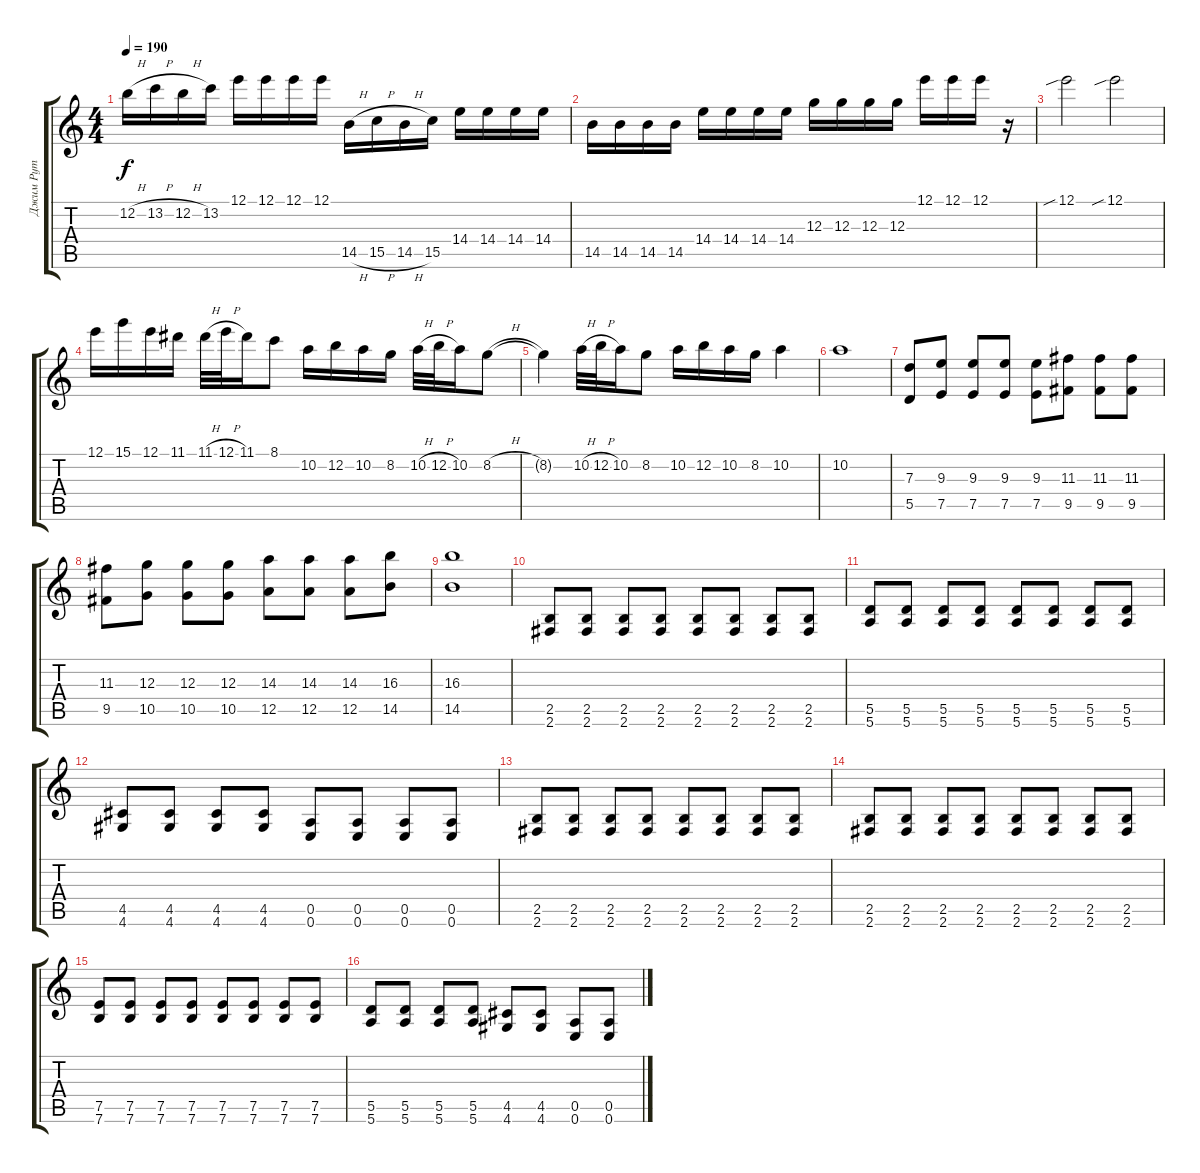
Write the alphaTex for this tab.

\track ("Джим Рут" "Джим Рут") {instrument distortionguitar}
\staff {score tabs}
\tuning (E4 B3 G3 D3 A2 E2) {hide}
\ts (4 4)
\tempo 190
\clef g2
\ks c
12.2{h}.16{dy f} 13.2{h}.16 12.2{h}.16 13.2.16 12.1.16 12.1.16 12.1.16 12.1.16 14.5{h}.16 15.5{h}.16 14.5{h}.16 15.5.16 14.4.16 14.4.16 14.4.16 14.4.16 |
14.5.16 14.5.16 14.5.16 14.5.16 14.4.16 14.4.16 14.4.16 14.4.16 12.3.16 12.3.16 12.3.16 12.3.16 12.1.16 12.1.16 12.1.16 r.16 |
12.1{sib}.2 12.1{sib}.2 |
12.1.16 15.1.16 12.1.16 11.1.16 11.1{h}.32 12.1{h}.32 11.1.16 8.1.8 10.2.16 12.2.16 10.2.16 8.2.16 10.2{h}.32 12.2{h}.32 10.2.16 8.2{h}.8 |
8.2{t}.4 10.2{h}.32 12.2{h}.32 10.2.16 8.2.8 10.2.16 12.2.16 10.2.16 8.2.16 10.2.4 |
10.2.1 |
(7.3 5.5).8 (9.3 7.5).8 (9.3 7.5).8 (9.3 7.5).8 (9.3 7.5).8 (11.3 9.5).8 (11.3 9.5).8 (11.3 9.5).8 |
(11.3 9.5).8 (12.3 10.5).8 (12.3 10.5).8 (12.3 10.5).8 (14.3 12.5).8 (14.3 12.5).8 (14.3 12.5).8 (16.3 14.5).8 |
(16.3 14.5).1 |
(2.5 2.6).8 (2.5 2.6).8 (2.5 2.6).8 (2.5 2.6).8 (2.5 2.6).8 (2.5 2.6).8 (2.5 2.6).8 (2.5 2.6).8 |
(5.5 5.6).8 (5.5 5.6).8 (5.5 5.6).8 (5.5 5.6).8 (5.5 5.6).8 (5.5 5.6).8 (5.5 5.6).8 (5.5 5.6).8 |
(4.5 4.6).8 (4.5 4.6).8 (4.5 4.6).8 (4.5 4.6).8 (0.5 0.6).8 (0.5 0.6).8 (0.5 0.6).8 (0.5 0.6).8 |
(2.5 2.6).8 (2.5 2.6).8 (2.5 2.6).8 (2.5 2.6).8 (2.5 2.6).8 (2.5 2.6).8 (2.5 2.6).8 (2.5 2.6).8 |
(2.5 2.6).8 (2.5 2.6).8 (2.5 2.6).8 (2.5 2.6).8 (2.5 2.6).8 (2.5 2.6).8 (2.5 2.6).8 (2.5 2.6).8 |
(7.5 7.6).8 (7.5 7.6).8 (7.5 7.6).8 (7.5 7.6).8 (7.5 7.6).8 (7.5 7.6).8 (7.5 7.6).8 (7.5 7.6).8 |
(5.5 5.6).8 (5.5 5.6).8 (5.5 5.6).8 (5.5 5.6).8 (4.5 4.6).8 (4.5 4.6).8 (0.5 0.6).8 (0.5 0.6).8
